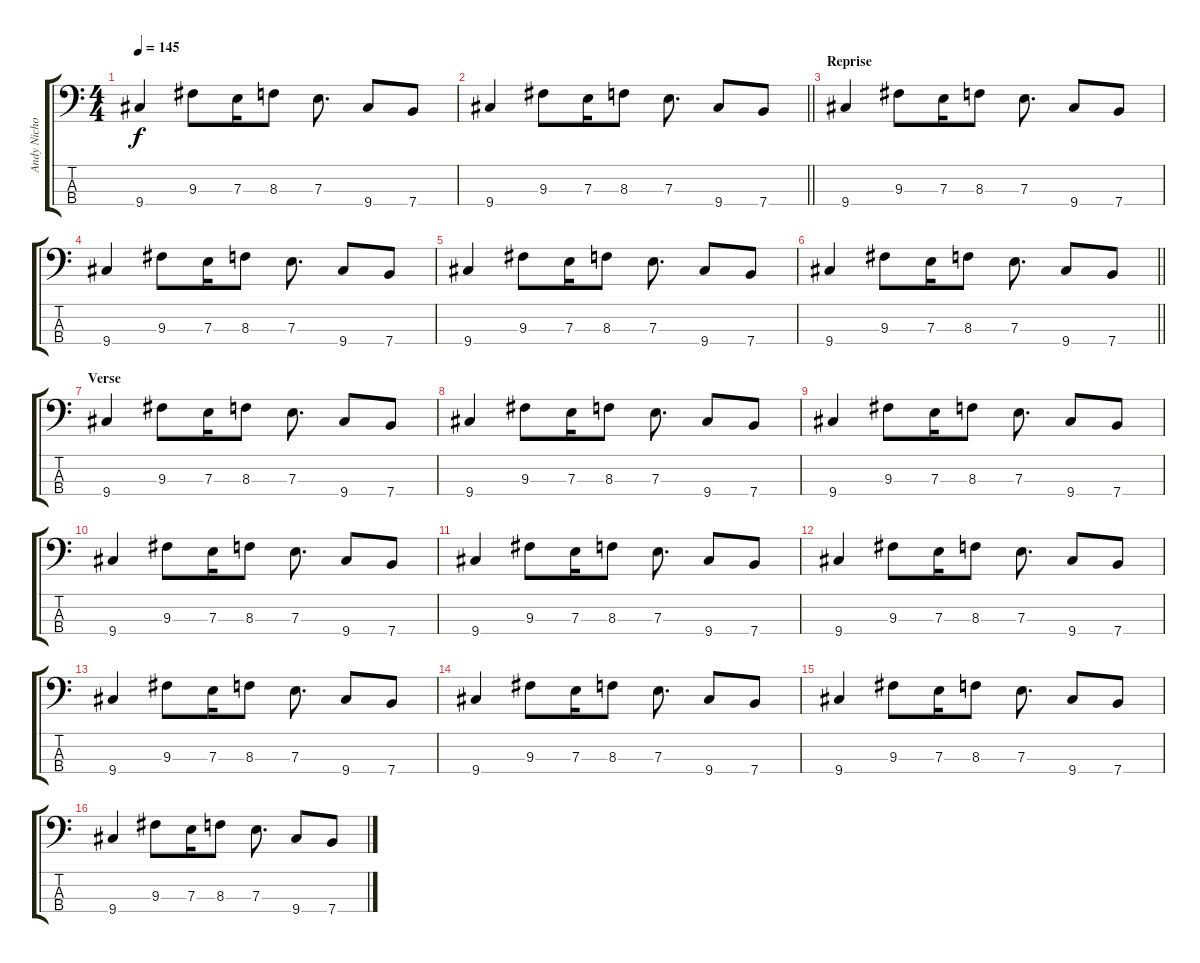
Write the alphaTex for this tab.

\track ("Andy Nicholson" "Andy Nicho") {instrument electricbasspick}
\staff {score tabs}
\tuning (G2 D2 A1 E1) {hide}
\ts (4 4)
\tempo 145
\clef f4
\ks c
9.4.4{dy f} 9.3.8 7.3.16 8.3.8 7.3.8{d} 9.4.8 7.4.8 |
\barLineRight lightlight
9.4.4 9.3.8 7.3.16 8.3.8 7.3.8{d} 9.4.8 7.4.8 |
\section ("" "Reprise")
9.4.4 9.3.8 7.3.16 8.3.8 7.3.8{d} 9.4.8 7.4.8 |
9.4.4 9.3.8 7.3.16 8.3.8 7.3.8{d} 9.4.8 7.4.8 |
9.4.4 9.3.8 7.3.16 8.3.8 7.3.8{d} 9.4.8 7.4.8 |
\barLineRight lightlight
9.4.4 9.3.8 7.3.16 8.3.8 7.3.8{d} 9.4.8 7.4.8 |
\section ("" "Verse")
9.4.4 9.3.8 7.3.16 8.3.8 7.3.8{d} 9.4.8 7.4.8 |
9.4.4 9.3.8 7.3.16 8.3.8 7.3.8{d} 9.4.8 7.4.8 |
9.4.4 9.3.8 7.3.16 8.3.8 7.3.8{d} 9.4.8 7.4.8 |
9.4.4 9.3.8 7.3.16 8.3.8 7.3.8{d} 9.4.8 7.4.8 |
9.4.4 9.3.8 7.3.16 8.3.8 7.3.8{d} 9.4.8 7.4.8 |
9.4.4 9.3.8 7.3.16 8.3.8 7.3.8{d} 9.4.8 7.4.8 |
9.4.4 9.3.8 7.3.16 8.3.8 7.3.8{d} 9.4.8 7.4.8 |
9.4.4 9.3.8 7.3.16 8.3.8 7.3.8{d} 9.4.8 7.4.8 |
9.4.4 9.3.8 7.3.16 8.3.8 7.3.8{d} 9.4.8 7.4.8 |
9.4.4 9.3.8 7.3.16 8.3.8 7.3.8{d} 9.4.8 7.4.8
